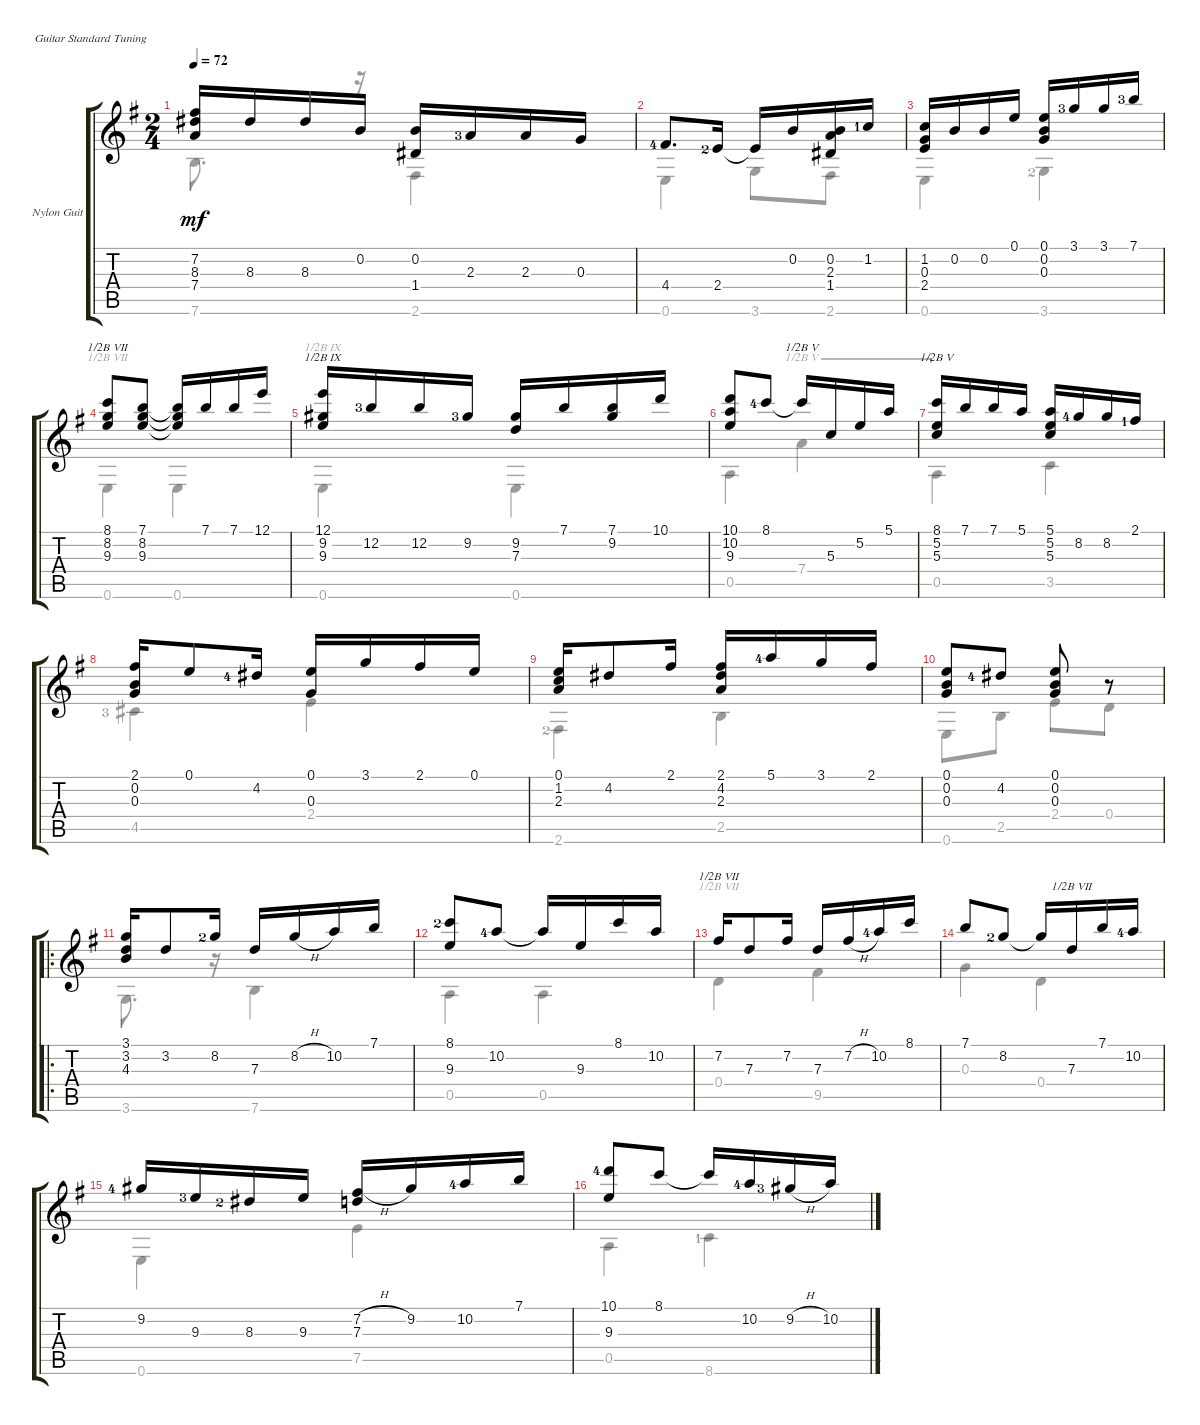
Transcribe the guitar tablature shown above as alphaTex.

\defaultSystemsLayout 4
\bracketExtendMode groupsimilarinstruments
\firstSystemTrackNameOrientation horizontal
\otherSystemsTrackNameOrientation horizontal
\track ("Nylon Guitar" "Nylon Guit") {instrument acousticguitarsteel}
\staff {score tabs}
\tuning (E4 B3 G3 D3 A2 E2)
\voice
\ts (2 4)
\tempo 72
\clef g2
\ks eminor
(7.2 8.3 7.4).16{dy mf} 8.3.16 8.3.16 0.2.16 (0.2 1.4).16 2.3{lf 4}.16 2.3.16 0.3.16 |
4.4{lf 5}.8{d} 2.4{lf 3}.16 2.4{t}.16 0.2.16 (0.2 2.3 1.4).16 1.2{lf 2}.16 |
(1.2 0.3 2.4).16 0.2.16 0.2.16 0.1.16 (0.1 0.2 0.3).16 3.1{lf 4}.16 3.1.16 7.1{lf 4}.16 |
(8.1 8.2 9.3).8{barre (7 half)} (9.3 8.2 7.1).8 (7.1{t} 8.2{t} 9.3{t}).16 7.1.16 7.1.16 12.1.16 |
(12.1 9.2 9.3).16{barre (9 half)} 12.2{lf 4}.16 12.2.16 9.2{lf 4}.16 (9.2 7.3).16 7.1.16 (7.1 9.2).16 10.1.16 |
(10.1 10.2 9.3).8 8.1{lf 5}.8 8.1{t}.16{barre (5 half)} 5.3.16 5.2.16 5.1.16 |
(8.1 5.2 5.3).16{barre (5 half)} 7.1.16 7.1.16 5.1.16 (5.1 5.2 5.3).16 8.2{lf 5}.16 8.2.16 2.1{lf 2}.16 |
(2.1 0.2 0.3).16 0.1.8 4.2{lf 5}.16 (0.1 0.3).16 3.1.16 2.1.16 0.1.16 |
(0.1 1.2 2.3).16 4.2.8 2.1.16 (2.1 4.2 2.3).16 5.1{lf 5}.16 3.1.16 2.1.16 |
(0.1 0.2 0.3).8 4.2{lf 5}.8 (0.1 0.2 0.3).8 r.8 |
\ro
(3.1 3.2 4.3).16 3.2.8 8.2{lf 3}.16 7.3.16 8.2{h}.16 10.2.16 7.1.16 |
(8.1{lf 3} 9.3).8 10.2{lf 5}.8 10.2{t}.16 9.3.16 8.1.16 10.2.16 |
7.2.16{barre (7 half)} 7.3.8 7.2.16 7.3.16 7.2{h}.16 10.2{lf 5}.16 8.1.16 |
7.1.8 8.2{lf 3}.8 8.2{t}.16 7.3.16{barre (7 half)} 7.1.16 10.2{lf 5}.16 |
9.2{lf 5}.16 9.3{lf 4}.16 8.3{lf 3}.16 9.3.16 (7.2{h} 7.3).16 9.2.16 10.2{lf 5}.16 7.1.16 |
(10.1{lf 5} 9.3).8 8.1.8 8.1{t}.16 10.2{lf 5}.16 9.2{h lf 4}.16 10.2.16
\voice
\clef g2
\ottava regular
\simile none
\ks eminor
7.6.8{d dy mf} r.16 2.6.4 |
0.6.4 3.6.8 2.6.8 |
0.6.4 3.6{lf 3}.4 |
0.6.4{barre (7 half)} 0.6.4 |
0.6.4{barre (9 half)} 0.6.4 |
0.5.4 7.4.4{barre (5 half)} |
0.5.4{barre (5 half)} 3.5.4 |
4.5{lf 4}.4 2.4.4 |
2.6{lf 3}.4 2.5.4 |
0.6.8 2.5.8 2.4.8 0.4.8 |
3.6.8{d} r.16 7.6.4 |
0.5.4 0.5.4 |
0.4.4{barre (7 half)} 9.5.4 |
0.3.4 0.4.4 |
0.6.4 7.5.4 |
0.5.4 8.6{lf 2}.4
